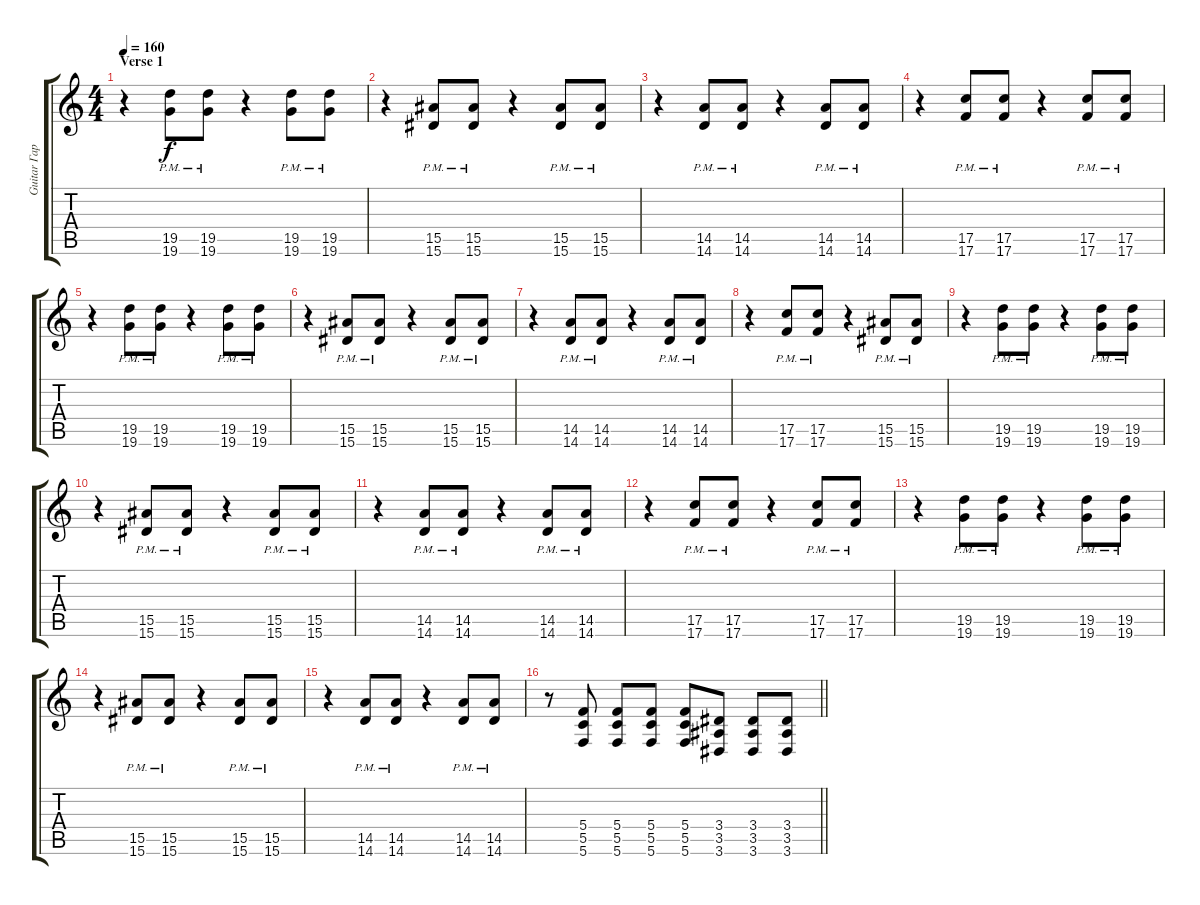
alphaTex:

\track ("Guitar Гарик" "Guitar Гар") {instrument distortionguitar}
\staff {score tabs}
\tuning (D4 A3 F3 C3 G2 C2) {hide}
\ts (4 4)
\section ("" "Verse 1")
\tempo 160
\clef g2
\ks c
r.4{dy f} (19.5{pm} 19.6{pm}).8 (19.5{pm} 19.6{pm}).8 r.4 (19.5{pm} 19.6{pm}).8 (19.5{pm} 19.6{pm}).8 |
r.4 (15.5{pm} 15.6{pm}).8 (15.5{pm} 15.6{pm}).8 r.4 (15.5{pm} 15.6{pm}).8 (15.5{pm} 15.6{pm}).8 |
r.4 (14.5{pm} 14.6{pm}).8 (14.5{pm} 14.6{pm}).8 r.4 (14.5{pm} 14.6{pm}).8 (14.5{pm} 14.6{pm}).8 |
r.4 (17.5{pm} 17.6{pm}).8 (17.5{pm} 17.6{pm}).8 r.4 (17.5{pm} 17.6{pm}).8 (17.5{pm} 17.6{pm}).8 |
r.4 (19.5{pm} 19.6{pm}).8 (19.5{pm} 19.6{pm}).8 r.4 (19.5{pm} 19.6{pm}).8 (19.5{pm} 19.6{pm}).8 |
r.4 (15.5{pm} 15.6{pm}).8 (15.5{pm} 15.6{pm}).8 r.4 (15.5{pm} 15.6{pm}).8 (15.5{pm} 15.6{pm}).8 |
r.4 (14.5{pm} 14.6{pm}).8 (14.5{pm} 14.6{pm}).8 r.4 (14.5{pm} 14.6{pm}).8 (14.5{pm} 14.6{pm}).8 |
r.4 (17.5{pm} 17.6{pm}).8 (17.5{pm} 17.6{pm}).8 r.4 (15.5{pm} 15.6{pm}).8 (15.5{pm} 15.6{pm}).8 |
r.4 (19.5{pm} 19.6{pm}).8 (19.5{pm} 19.6{pm}).8 r.4 (19.5{pm} 19.6{pm}).8 (19.5{pm} 19.6{pm}).8 |
r.4 (15.5{pm} 15.6{pm}).8 (15.5{pm} 15.6{pm}).8 r.4 (15.5{pm} 15.6{pm}).8 (15.5{pm} 15.6{pm}).8 |
r.4 (14.5{pm} 14.6{pm}).8 (14.5{pm} 14.6{pm}).8 r.4 (14.5{pm} 14.6{pm}).8 (14.5{pm} 14.6{pm}).8 |
r.4 (17.5{pm} 17.6{pm}).8 (17.5{pm} 17.6{pm}).8 r.4 (17.5{pm} 17.6{pm}).8 (17.5{pm} 17.6{pm}).8 |
r.4 (19.5{pm} 19.6{pm}).8 (19.5{pm} 19.6{pm}).8 r.4 (19.5{pm} 19.6{pm}).8 (19.5{pm} 19.6{pm}).8 |
r.4 (15.5{pm} 15.6{pm}).8 (15.5{pm} 15.6{pm}).8 r.4 (15.5{pm} 15.6{pm}).8 (15.5{pm} 15.6{pm}).8 |
r.4 (14.5{pm} 14.6{pm}).8 (14.5{pm} 14.6{pm}).8 r.4 (14.5{pm} 14.6{pm}).8 (14.5{pm} 14.6{pm}).8 |
\barLineRight lightlight
r.8 (5.4 5.5 5.6).8 (5.4 5.5 5.6).8 (5.4 5.5 5.6).8 (5.4 5.5 5.6).8 (3.4 3.5 3.6).8 (3.4 3.5 3.6).8 (3.4 3.5 3.6).8
